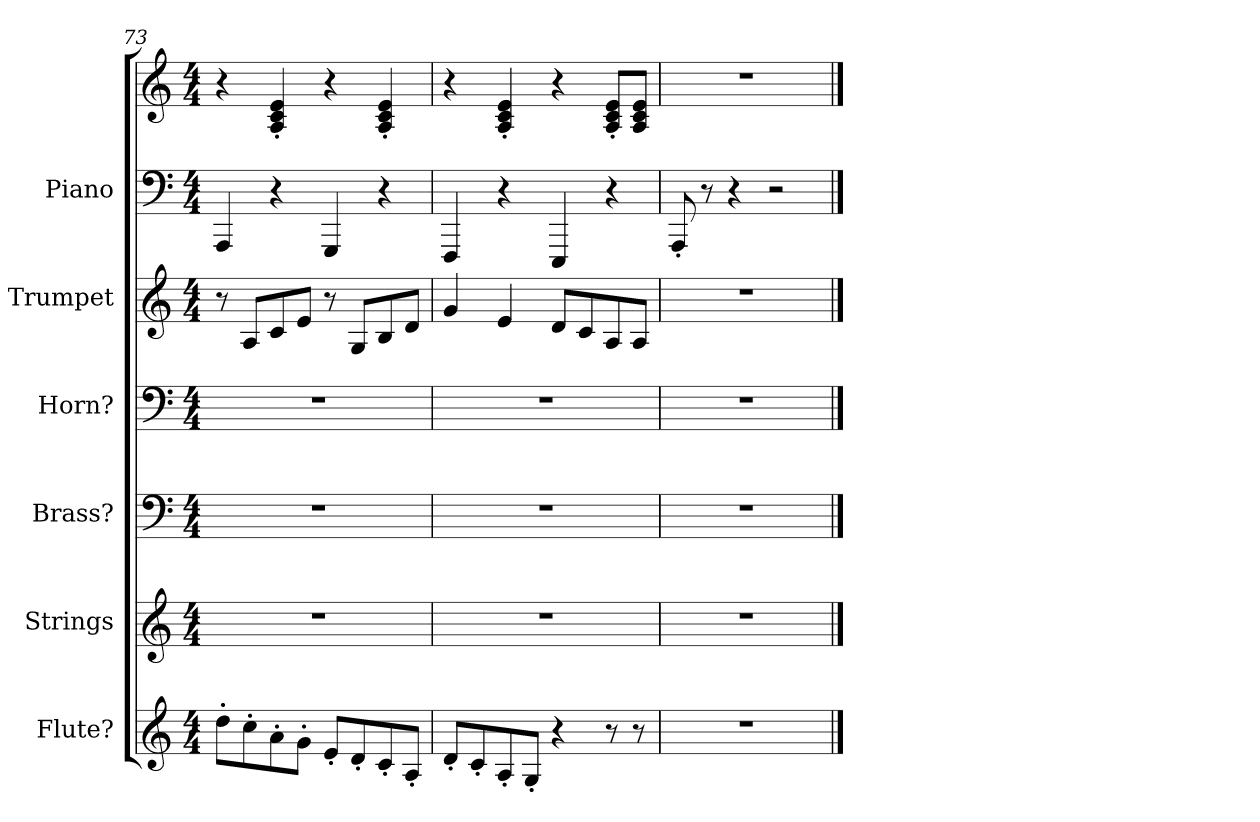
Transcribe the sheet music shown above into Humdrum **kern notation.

**kern	**kern	**kern	**kern	**kern	**kern	**kern
*part6	*part5	*part4	*part3	*part2	*part1	*part1
*staff7	*staff6	*staff5	*staff4	*staff3	*staff2	*staff1
*I"Flute?	*I"Strings	*I"Brass?	*I"Horn?	*I"Trumpet	*I"Piano	*
*I'Flute?	*I'Strings	*I'Brass?	*I'Horn?	*I'Tpt.	*I'Pno.	*
*clefG2	*clefG2	*clefF4	*clefF4	*clefG2	*clefF4	*clefG2
*	*	*	*ITrd7c12	*	*	*
*k[]	*k[]	*k[]	*k[]	*k[]	*k[]	*k[]
*M4/4	*M4/4	*M4/4	*M4/4	*M4/4	*M4/4	*M4/4
=73	=73	=73	=73	=73	=73	=73
8dd'\L	1r	1r	1r	8r	4AAA/	4r
8cc'\	.	.	.	8A/L	.	.
8a'\	.	.	.	8c/	4r	4A/' 4c/' 4e/'
8g'\J	.	.	.	8e/J	.	.
8e'/L	.	.	.	8r	4GGG/	4r
8d'/	.	.	.	8G/L	.	.
8c'/	.	.	.	8B/	4r	4A/' 4c/' 4e/'
8A'/J	.	.	.	8d/J	.	.
=74	=74	=74	=74	=74	=74	=74
8d'/L	1r	1r	1r	4g/	4FFF/	4r
8c'/	.	.	.	.	.	.
8A'/	.	.	.	4e/	4r	4A/' 4c/' 4e/'
8G'/J	.	.	.	.	.	.
4r	.	.	.	8d/L	4EEE/	4r
.	.	.	.	8c/	.	.
8r	.	.	.	8A/	4r	8A/' 8c/' 8e/'L
8r	.	.	.	8A/J	.	8A/ 8c/ 8e/J
=75	=75	=75	=75	=75	=75	=75
1r	1r	1r	1r	1r	8AAA'/	1r
.	.	.	.	.	8r	.
.	.	.	.	.	4r	.
.	.	.	.	.	2r	.
==	==	==	==	==	==	==
*-	*-	*-	*-	*-	*-	*-
